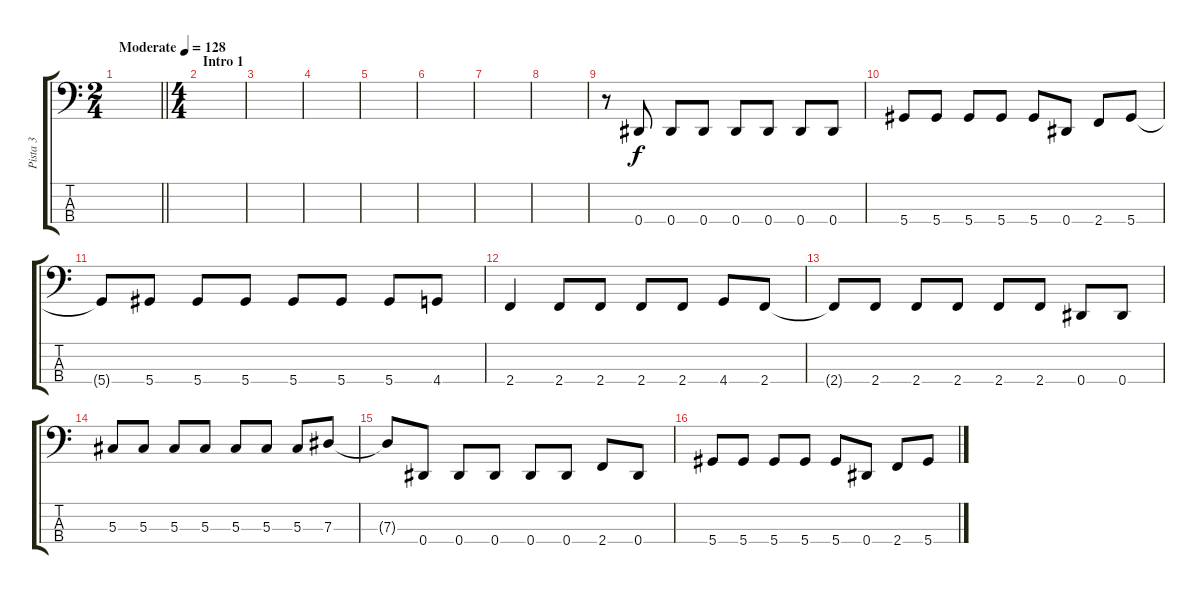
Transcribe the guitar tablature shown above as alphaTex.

\track ("Pista 3" "Pista 3") {instrument electricbasspick}
\staff {score tabs}
\tuning (Gb2 Db2 Ab1 Eb1) {hide}
\ts (2 4)
\tempo (128 "Moderate")
\clef f4
\barLineRight lightlight
\ks c
|
\ts (4 4)
\section ("" "Intro 1")
|
|
|
|
|
|
|
r.8 0.4.8 0.4.8 0.4.8 0.4.8 0.4.8 0.4.8 0.4.8 |
5.4.8 5.4.8 5.4.8 5.4.8 5.4.8 0.4.8 2.4.8 5.4.8 |
5.4{t}.8 5.4.8 5.4.8 5.4.8 5.4.8 5.4.8 5.4.8 4.4.8 |
2.4.4 2.4.8 2.4.8 2.4.8 2.4.8 4.4.8 2.4.8 |
2.4{t}.8 2.4.8 2.4.8 2.4.8 2.4.8 2.4.8 0.4.8 0.4.8 |
5.3.8 5.3.8 5.3.8 5.3.8 5.3.8 5.3.8 5.3.8 7.3.8 |
7.3{t}.8 0.4.8 0.4.8 0.4.8 0.4.8 0.4.8 2.4.8 0.4.8 |
5.4.8 5.4.8 5.4.8 5.4.8 5.4.8 0.4.8 2.4.8 5.4.8
